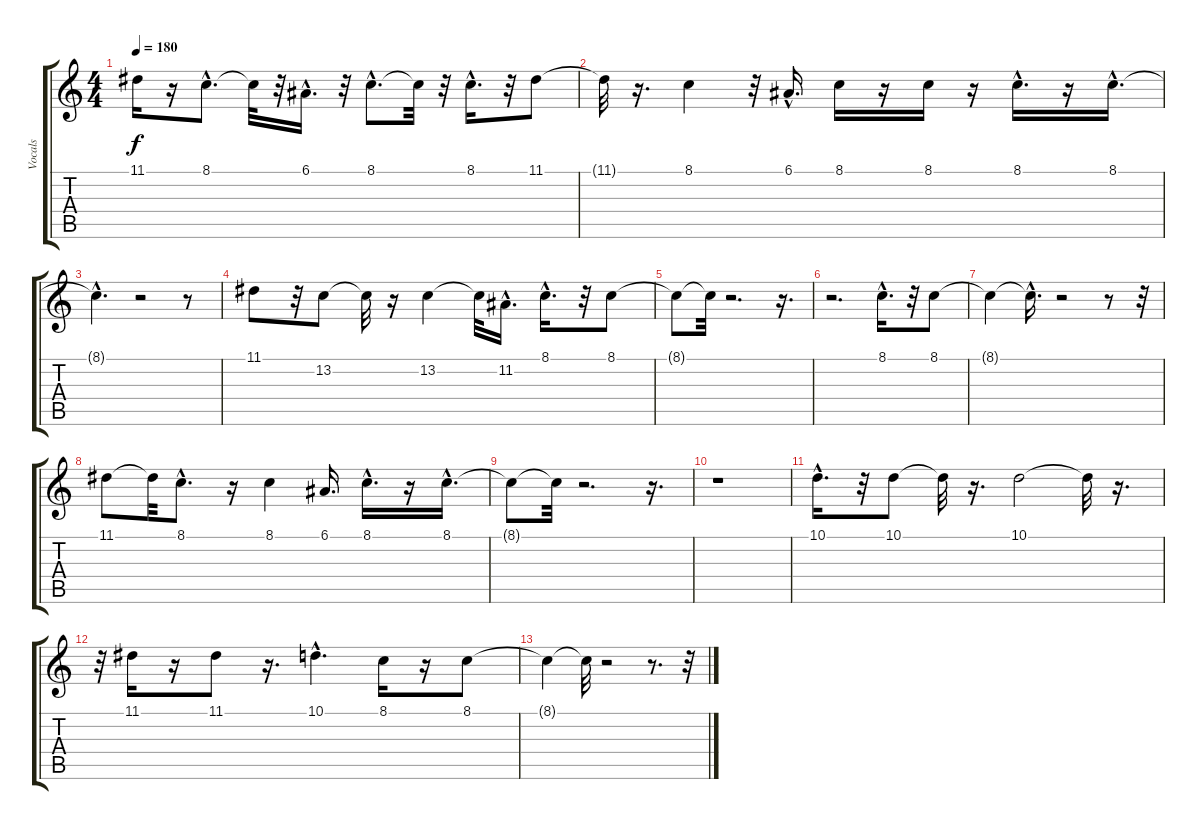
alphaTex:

\track ("Vocals" "Vocals") {instrument lead6voice}
\staff {score tabs}
\tuning (E4 B3 G3 D3 A2 E2) {hide}
\ts (4 4)
\tempo 180
\clef g2
\ks c
11.1{t}.16{dy f} r.16 8.1{hac}.8{d} 8.1{t}.32 r.32 6.1{hac}.16{d} r.32 8.1{hac}.8{d} 8.1{t}.32 r.32 8.1{hac}.16{d} r.32 11.1.8 |
11.1{t}.32 r.16{d} 8.1.4 r.32 6.1{hac}.16{d} 8.1.16 r.16 8.1.16 r.16 8.1{hac}.16{d} r.16 8.1{hac}.16{d} |
8.1{hac t}.4{d} r.2 r.8 |
11.1.8 r.32 13.2.8 13.2{t}.32 r.16 13.2.4 13.2{t}.32 11.2{hac}.16{d} 8.1{hac}.16{d} r.32 8.1.8 |
8.1{t}.8 8.1{t}.32 r.2{d} r.16{d} |
r.2{d} 8.1{hac}.16{d} r.32 8.1.8 |
8.1{t}.4 8.1{hac t}.16{d} r.2 r.8 r.32 |
11.1.8 11.1{t}.32 8.1{hac}.8{d} r.16 8.1.4 6.1.16{d} 8.1{hac}.16{d} r.16 8.1{hac}.16{d} |
8.1{t}.8 8.1{t}.32 r.2{d} r.16{d} |
r.1 |
10.1{hac}.16{d} r.32 10.1.8 10.1{t}.32 r.16{d} 10.1.2 10.1{t}.32 r.16{d} |
r.32 11.1.16 r.16 11.1.8 r.16{d} 10.1{hac}.4{d} 8.1.16 r.16 8.1.8 |
8.1{t}.4 8.1{t}.32 r.2 r.8{d} r.32
